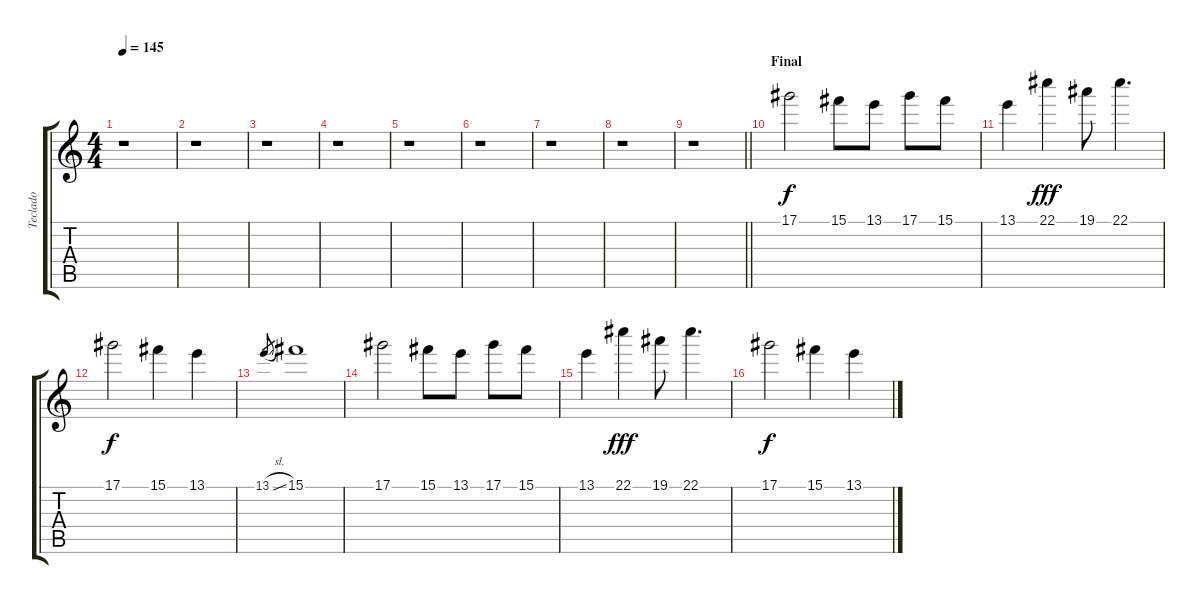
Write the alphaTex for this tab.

\track ("Teclado" "Teclado") {instrument synthbass2}
\staff {score tabs}
\tuning (Eb4 Bb3 Gb3 Db3 Ab2 Eb2) {hide}
\ts (4 4)
\tempo 145
\clef g2
\ks c
r.1{dy fff} |
r.1 |
r.1 |
r.1 |
r.1 |
r.1 |
r.1 |
r.1 |
\barLineRight lightlight
r.1 |
\section ("" "Final")
17.1.2{dy f} 15.1.8 13.1.8 17.1.8 15.1.8 |
13.1.4 22.1.4{dy fff} 19.1.8 22.1.4{d} |
17.1.2{dy f} 15.1.4 13.1.4 |
13.1{sl}.8{gr} 15.1.1 |
17.1.2 15.1.8 13.1.8 17.1.8 15.1.8 |
13.1.4 22.1.4{dy fff} 19.1.8 22.1.4{d} |
17.1.2{dy f} 15.1.4 13.1.4
